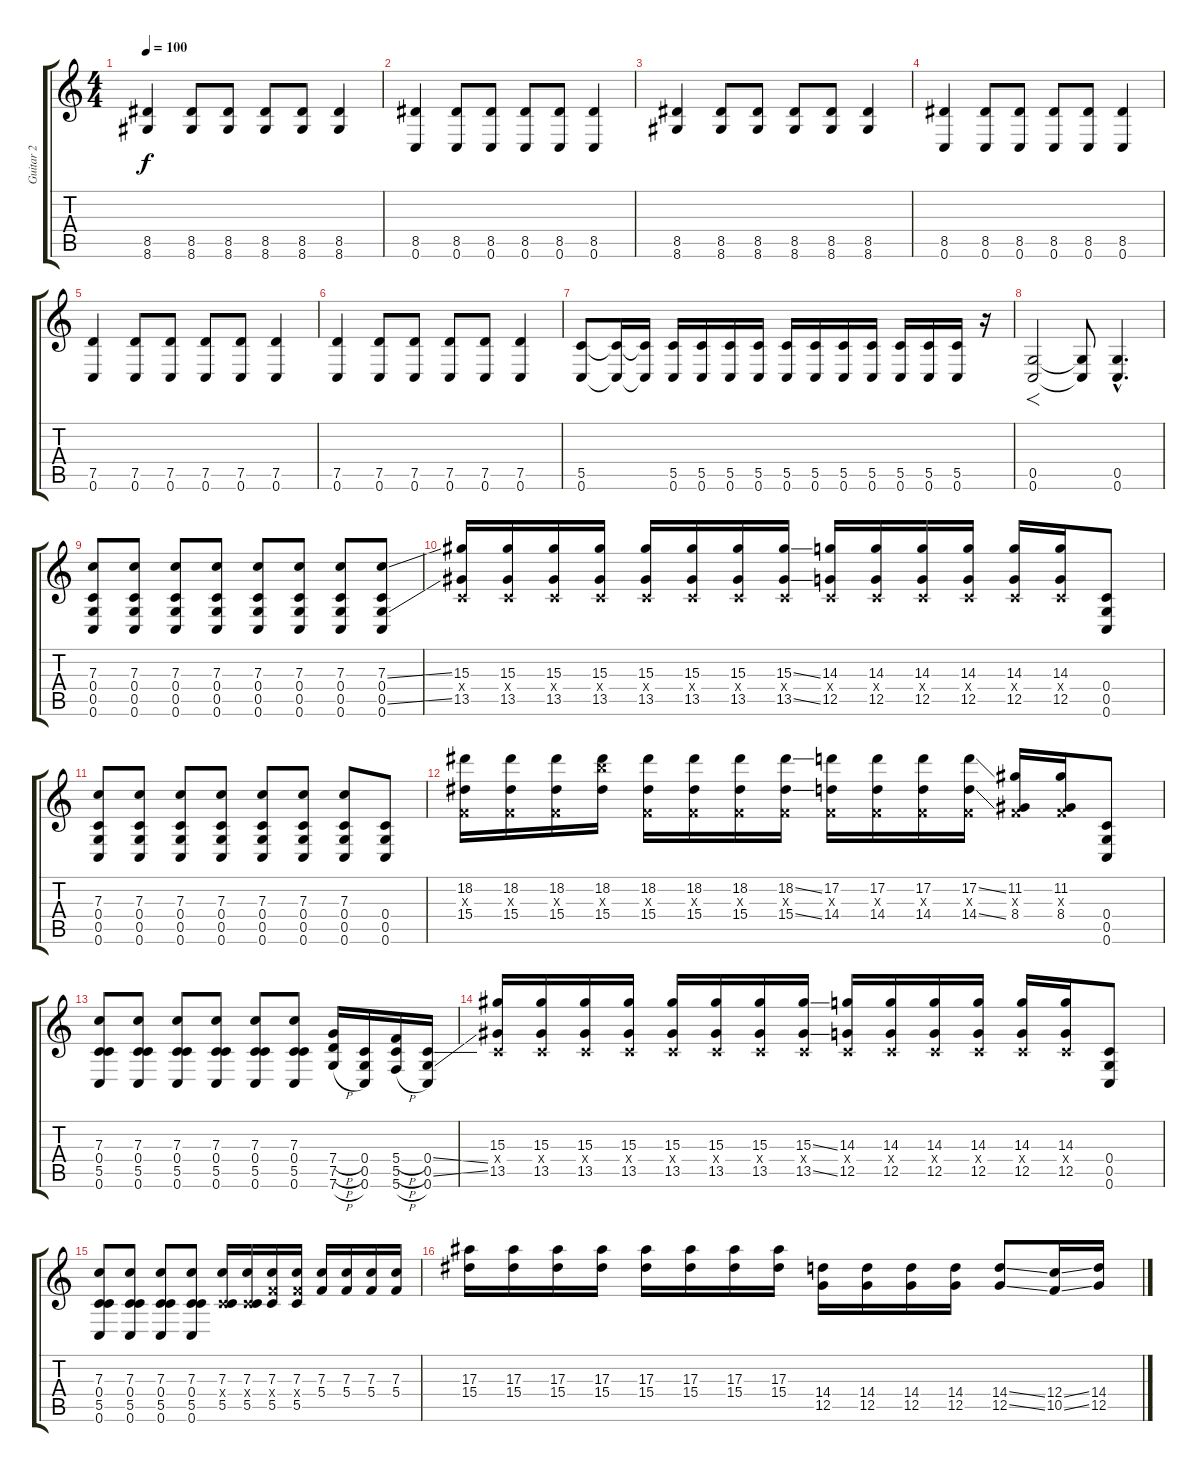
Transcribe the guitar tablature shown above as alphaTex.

\track ("Guitar 2" "Guitar 2") {instrument distortionguitar}
\staff {score tabs}
\tuning (D4 A3 F3 C3 G2 C2) {hide}
\ts (4 4)
\tempo 100
\clef g2
\ks c
(8.5 8.6).4{dy f} (8.5 8.6).8 (8.5 8.6).8 (8.5 8.6).8 (8.5 8.6).8 (8.5 8.6).4 |
(8.5 0.6).4 (8.5 0.6).8 (8.5 0.6).8 (8.5 0.6).8 (8.5 0.6).8 (8.5 0.6).4 |
(8.5 8.6).4 (8.5 8.6).8 (8.5 8.6).8 (8.5 8.6).8 (8.5 8.6).8 (8.5 8.6).4 |
(8.5 0.6).4 (8.5 0.6).8 (8.5 0.6).8 (8.5 0.6).8 (8.5 0.6).8 (8.5 0.6).4 |
(7.5 0.6).4 (7.5 0.6).8 (7.5 0.6).8 (7.5 0.6).8 (7.5 0.6).8 (7.5 0.6).4 |
(7.5 0.6).4 (7.5 0.6).8 (7.5 0.6).8 (7.5 0.6).8 (7.5 0.6).8 (7.5 0.6).4 |
(5.5 0.6).8 (5.5{t} 0.6{t}).16 (5.5{t} 0.6{t}).16 (5.5 0.6).16 (5.5 0.6).16 (5.5 0.6).16 (5.5 0.6).16 (5.5 0.6).16 (5.5 0.6).16 (5.5 0.6).16 (5.5 0.6).16 (5.5 0.6).16 (5.5 0.6).16 (5.5 0.6).16 r.16 |
(0.5 0.6).2{f} (0.5{t} 0.6{t}).8 (0.5{hac} 0.6{hac}).4{d} |
(7.3 0.4 0.5 0.6).8 (7.3 0.4 0.5 0.6).8 (7.3 0.4 0.5 0.6).8 (7.3 0.4 0.5 0.6).8 (7.3 0.4 0.5 0.6).8 (7.3 0.4 0.5 0.6).8 (7.3 0.4 0.5 0.6).8 (7.3{ss} 0.4 0.5{ss} 0.6).8 |
(15.3 0.4{x} 13.5).16 (15.3 0.4{x} 13.5).16 (15.3 0.4{x} 13.5).16 (15.3 0.4{x} 13.5).16 (15.3 0.4{x} 13.5).16 (15.3 0.4{x} 13.5).16 (15.3 0.4{x} 13.5).16 (15.3{ss} 0.4{x} 13.5{ss}).16 (14.3 0.4{x} 12.5).16 (14.3 0.4{x} 12.5).16 (14.3 0.4{x} 12.5).16 (14.3 0.4{x} 12.5).16 (14.3 0.4{x} 12.5).16 (14.3 0.4{x} 12.5).16 (0.4 0.5 0.6).8 |
(7.3 0.4 0.5 0.6).8 (7.3 0.4 0.5 0.6).8 (7.3 0.4 0.5 0.6).8 (7.3 0.4 0.5 0.6).8 (7.3 0.4 0.5 0.6).8 (7.3 0.4 0.5 0.6).8 (7.3 0.4 0.5 0.6).8 (0.4 0.5 0.6).8 |
(18.2 0.3{x} 15.4).16 (18.2 0.3{x} 15.4).16 (18.2 0.3{x} 15.4).16 (18.2 18.3{x} 15.4).16 (18.2 0.3{x} 15.4).16 (18.2 0.3{x} 15.4).16 (18.2 0.3{x} 15.4).16 (18.2{ss} 0.3{x} 15.4{ss}).16 (17.2 0.3{x} 14.4).16 (17.2 0.3{x} 14.4).16 (17.2 0.3{x} 14.4).16 (17.2{ss} 0.3{x} 14.4{ss}).16 (11.2 0.3{x} 8.4).16 (11.2 0.3{x} 8.4).16 (0.4 0.5 0.6).8 |
(7.3 0.4 5.5 0.6).8 (7.3 0.4 5.5 0.6).8 (7.3 0.4 5.5 0.6).8 (7.3 0.4 5.5 0.6).8 (7.3 0.4 5.5 0.6).8 (7.3 0.4 5.5 0.6).8 (7.4{h} 7.5{h} 7.6{h}).16 (0.4 0.5 0.6).16 (5.4{h} 5.5{h} 5.6{h}).16 (0.4{ss} 0.5{ss} 0.6).16 |
(15.3 0.4{x} 13.5).16 (15.3 0.4{x} 13.5).16 (15.3 0.4{x} 13.5).16 (15.3 0.4{x} 13.5).16 (15.3 0.4{x} 13.5).16 (15.3 0.4{x} 13.5).16 (15.3 0.4{x} 13.5).16 (15.3{ss} 0.4{x} 13.5{ss}).16 (14.3 0.4{x} 12.5).16 (14.3 0.4{x} 12.5).16 (14.3 0.4{x} 12.5).16 (14.3 0.4{x} 12.5).16 (14.3 0.4{x} 12.5).16 (14.3 0.4{x} 12.5).16 (0.4 0.5 0.6).8 |
(7.3 0.4 5.5 0.6).8 (7.3 0.4 5.5 0.6).8 (7.3 0.4 5.5 0.6).8 (7.3 0.4 5.5 0.6).8 (7.3 0.4{x} 5.5).16 (7.3 0.4{x} 5.5).16 (7.3 5.4{x} 5.5).16 (7.3 5.4{x} 5.5).16 (7.3 5.4).16 (7.3 5.4).16 (7.3 5.4).16 (7.3 5.4).16 |
(17.3 15.4).16 (17.3 15.4).16 (17.3 15.4).16 (17.3 15.4).16 (17.3 15.4).16 (17.3 15.4).16 (17.3 15.4).16 (17.3 15.4).16 (14.4 12.5).16 (14.4 12.5).16 (14.4 12.5).16 (14.4 12.5).16 (14.4{ss} 12.5{ss}).8 (12.4{ss} 10.5{ss}).16 (14.4 12.5).16
